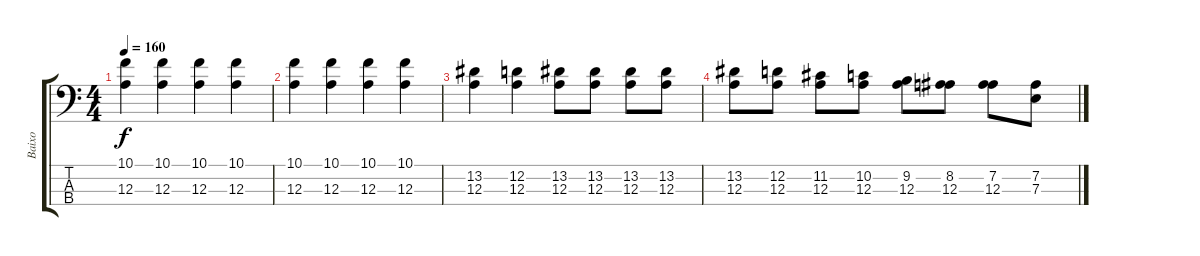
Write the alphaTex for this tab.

\track ("Baixo" "Baixo") {instrument electricbassfinger}
\staff {score tabs}
\tuning (G2 D2 A1 E1) {hide}
\ts (4 4)
\tempo 160
\clef f4
\ks c
(10.1 12.3).4{dy f} (10.1 12.3).4 (10.1 12.3).4 (10.1 12.3).4 |
(10.1 12.3).4 (10.1 12.3).4 (10.1 12.3).4 (10.1 12.3).4 |
(13.2 12.3).4 (12.2 12.3).4 (13.2 12.3).8 (13.2 12.3).8 (13.2 12.3).8 (13.2 12.3).8 |
(13.2 12.3).8 (12.2 12.3).8 (11.2 12.3).8 (10.2 12.3).8 (9.2 12.3).8 (8.2 12.3).8 (7.2 12.3).8 (7.2 7.3).8
